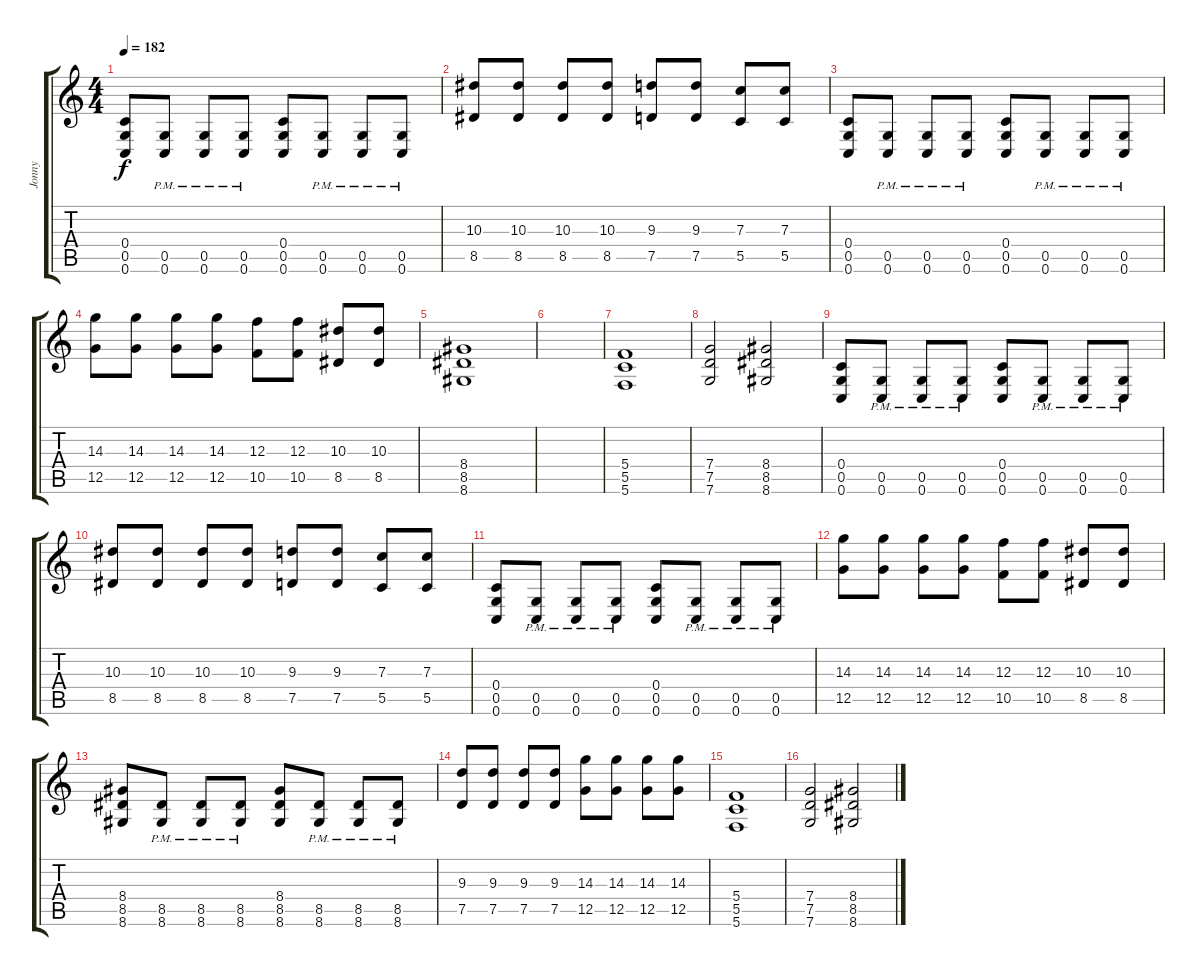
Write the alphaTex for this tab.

\track ("Jonny" "Jonny") {instrument distortionguitar}
\staff {score tabs}
\tuning (D4 A3 F3 C3 G2 C2) {hide}
\ts (4 4)
\tempo 182
\clef g2
\ks c
(0.4 0.5 0.6).8{dy f} (0.5{pm} 0.6{pm}).8 (0.5{pm} 0.6{pm}).8 (0.5{pm} 0.6{pm}).8 (0.4 0.5 0.6).8 (0.5{pm} 0.6{pm}).8 (0.5{pm} 0.6{pm}).8 (0.5{pm} 0.6{pm}).8 |
(10.3 8.5).8 (10.3 8.5).8 (10.3 8.5).8 (10.3 8.5).8 (9.3 7.5).8 (9.3 7.5).8 (7.3 5.5).8 (7.3 5.5).8 |
(0.4 0.5 0.6).8 (0.5{pm} 0.6{pm}).8 (0.5{pm} 0.6{pm}).8 (0.5{pm} 0.6{pm}).8 (0.4 0.5 0.6).8 (0.5{pm} 0.6{pm}).8 (0.5{pm} 0.6{pm}).8 (0.5{pm} 0.6{pm}).8 |
(14.3 12.5).8 (14.3 12.5).8 (14.3 12.5).8 (14.3 12.5).8 (12.3 10.5).8 (12.3 10.5).8 (10.3 8.5).8 (10.3 8.5).8 |
(8.4 8.5 8.6).1 |
|
(5.4 5.5 5.6).1 |
(7.4 7.5 7.6).2 (8.4 8.5 8.6).2 |
(0.4 0.5 0.6).8 (0.5{pm} 0.6{pm}).8 (0.5{pm} 0.6{pm}).8 (0.5{pm} 0.6{pm}).8 (0.4 0.5 0.6).8 (0.5{pm} 0.6{pm}).8 (0.5{pm} 0.6{pm}).8 (0.5{pm} 0.6{pm}).8 |
(10.3 8.5).8 (10.3 8.5).8 (10.3 8.5).8 (10.3 8.5).8 (9.3 7.5).8 (9.3 7.5).8 (7.3 5.5).8 (7.3 5.5).8 |
(0.4 0.5 0.6).8 (0.5{pm} 0.6{pm}).8 (0.5{pm} 0.6{pm}).8 (0.5{pm} 0.6{pm}).8 (0.4 0.5 0.6).8 (0.5{pm} 0.6{pm}).8 (0.5{pm} 0.6{pm}).8 (0.5{pm} 0.6{pm}).8 |
(14.3 12.5).8 (14.3 12.5).8 (14.3 12.5).8 (14.3 12.5).8 (12.3 10.5).8 (12.3 10.5).8 (10.3 8.5).8 (10.3 8.5).8 |
(8.4 8.5 8.6).8 (8.5{pm} 8.6{pm}).8 (8.5{pm} 8.6{pm}).8 (8.5{pm} 8.6{pm}).8 (8.4 8.5 8.6).8 (8.5{pm} 8.6{pm}).8 (8.5{pm} 8.6{pm}).8 (8.5{pm} 8.6{pm}).8 |
(9.3 7.5).8 (9.3 7.5).8 (9.3 7.5).8 (9.3 7.5).8 (14.3 12.5).8 (14.3 12.5).8 (14.3 12.5).8 (14.3 12.5).8 |
(5.4 5.5 5.6).1 |
(7.4 7.5 7.6).2 (8.4 8.5 8.6).2
